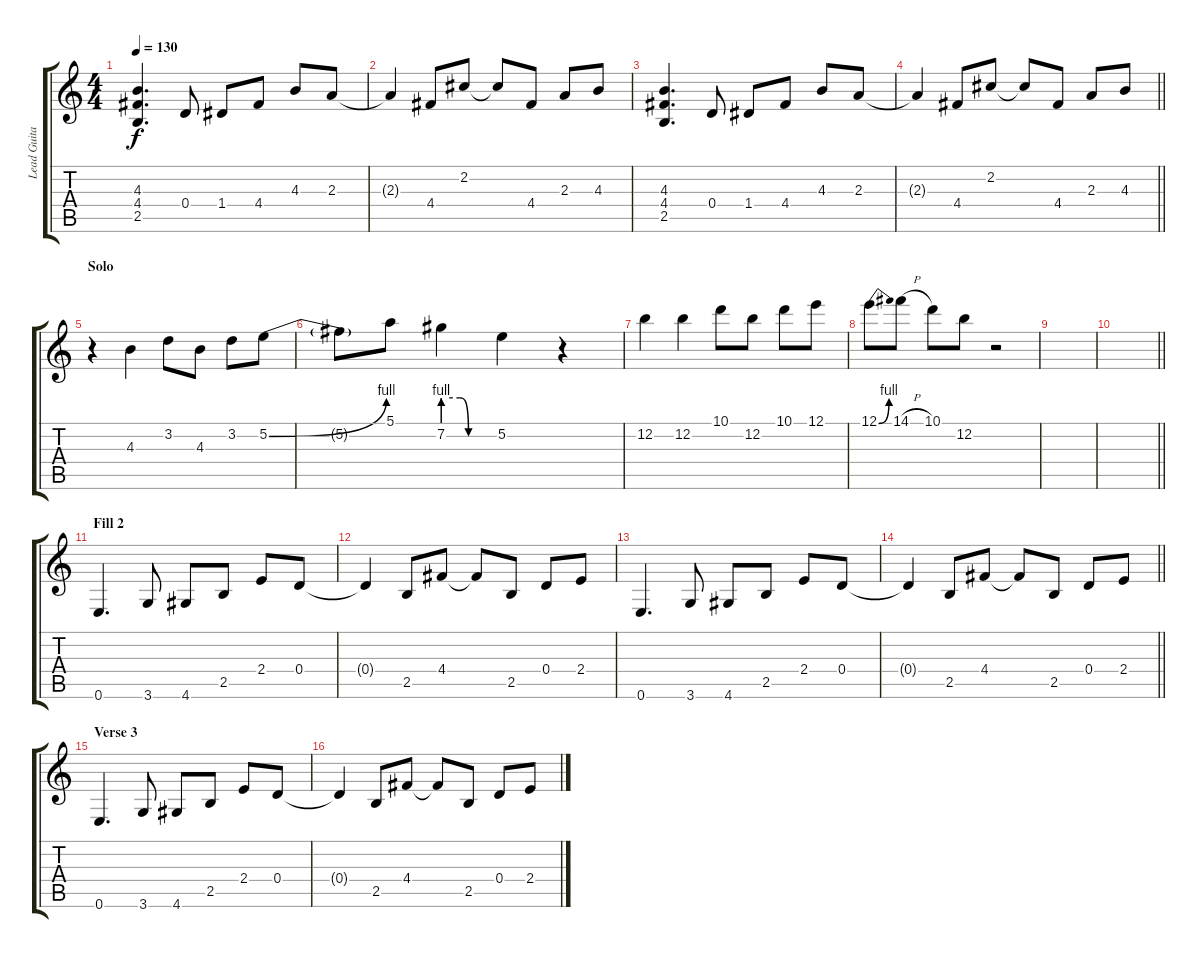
\track ("Lead Guitar" "Lead Guita") {solo instrument distortionguitar}
\staff {score tabs}
\tuning (E4 B3 G3 D3 A2 E2) {hide}
\ts (4 4)
\tempo 130
\clef g2
\ks c
(4.3 4.4 2.5).4{d dy f} 0.4.8 1.4.8 4.4.8 4.3.8 2.3.8 |
2.3{t}.4 4.4.8 2.2.8 2.2{t}.8 4.4.8 2.3.8 4.3.8 |
(4.3 4.4 2.5).4{d} 0.4.8 1.4.8 4.4.8 4.3.8 2.3.8 |
\barLineRight lightlight
2.3{t}.4 4.4.8 2.2.8 2.2{t}.8 4.4.8 2.3.8 4.3.8 |
\section ("" "Solo")
r.4 4.3.4 3.2.8 4.3.8 3.2.8 5.2{be (bend 0 0 60 4)}.8 |
5.2{t}.8 5.1.8 7.2{be (custom 0 4 20 4 30 0 45 0 60 0)}.4 5.2.4 r.4 |
12.2.4 12.2.4 10.1.8 12.2.8 10.1.8 12.1.8 |
12.1{be (bend 0 0 60 4)}.8 14.1{h}.8 10.1.8 12.2.8 r.2 |
|
\barLineRight lightlight
|
\section ("" "Fill 2")
0.6.4{d} 3.6.8 4.6.8 2.5.8 2.4.8 0.4.8 |
0.4{t}.4 2.5.8 4.4.8 4.4{t}.8 2.5.8 0.4.8 2.4.8 |
0.6.4{d} 3.6.8 4.6.8 2.5.8 2.4.8 0.4.8 |
\barLineRight lightlight
0.4{t}.4 2.5.8 4.4.8 4.4{t}.8 2.5.8 0.4.8 2.4.8 |
\section ("" "Verse 3")
0.6.4{d} 3.6.8 4.6.8 2.5.8 2.4.8 0.4.8 |
0.4{t}.4 2.5.8 4.4.8 4.4{t}.8 2.5.8 0.4.8 2.4.8
